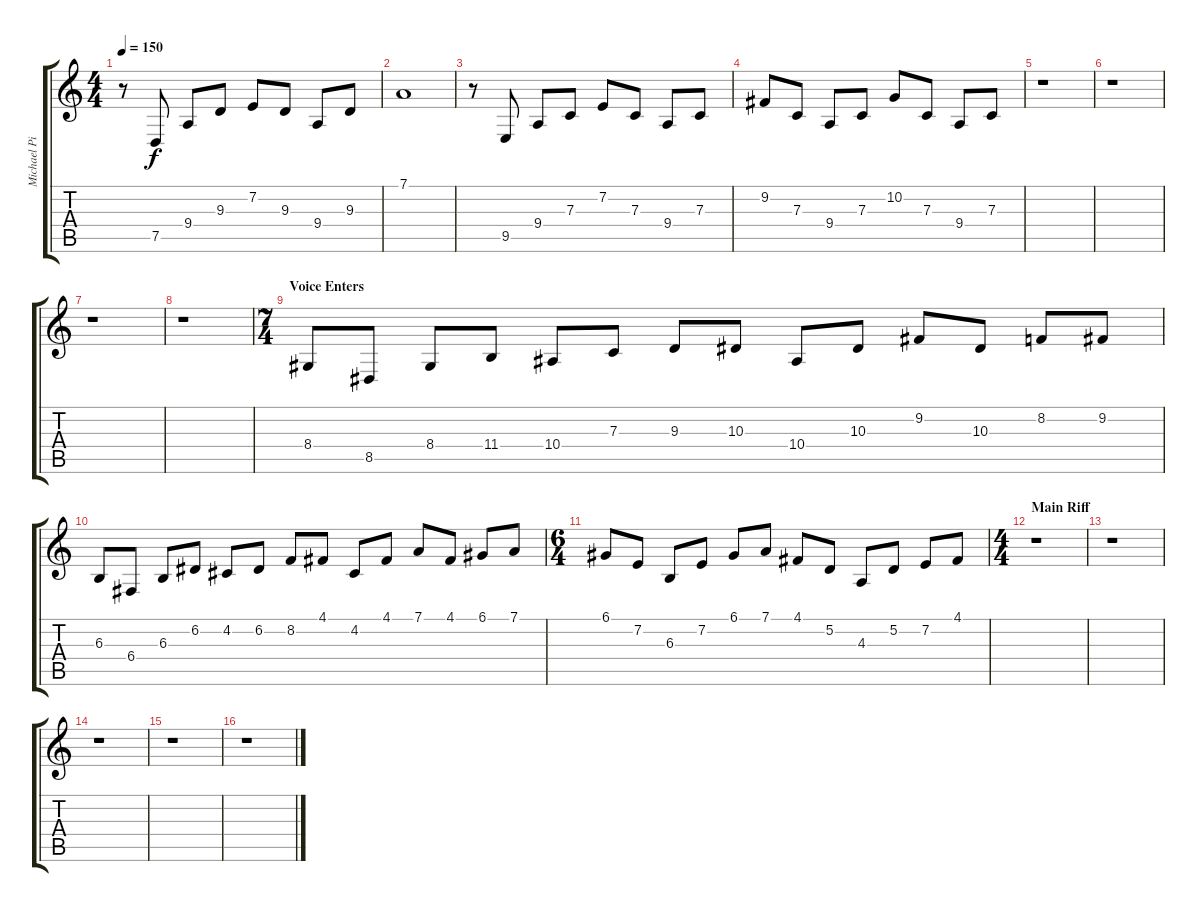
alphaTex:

\track ("Michael Pinnela 2" "Michael Pi") {instrument brightacousticpiano}
\staff {score tabs}
\tuning (D4 A3 F3 C3 G2 D2) {hide}
\ts (4 4)
\tempo 150
\clef g2
\ks c
r.8{dy f} 7.5.8 9.4.8 9.3.8 7.2.8 9.3.8 9.4.8 9.3.8 |
7.1.1 |
r.8 9.5.8 9.4.8 7.3.8 7.2.8 7.3.8 9.4.8 7.3.8 |
9.2.8 7.3.8 9.4.8 7.3.8 10.2.8 7.3.8 9.4.8 7.3.8 |
r.1 |
r.1 |
r.1 |
r.1 |
\ts (7 4)
\section ("" "Voice Enters")
8.4.8 8.5.8 8.4.8 11.4.8 10.4.8 7.3.8 9.3.8 10.3.8 10.4.8 10.3.8 9.2.8 10.3.8 8.2.8 9.2.8 |
6.3.8 6.4.8 6.3.8 6.2.8 4.2.8 6.2.8 8.2.8 4.1.8 4.2.8 4.1.8 7.1.8 4.1.8 6.1.8 7.1.8 |
\ts (6 4)
6.1.8 7.2.8 6.3.8 7.2.8 6.1.8 7.1.8 4.1.8 5.2.8 4.3.8 5.2.8 7.2.8 4.1.8 |
\ts (4 4)
\section ("" "Main Riff")
r.1 |
r.1 |
r.1 |
r.1 |
r.1
